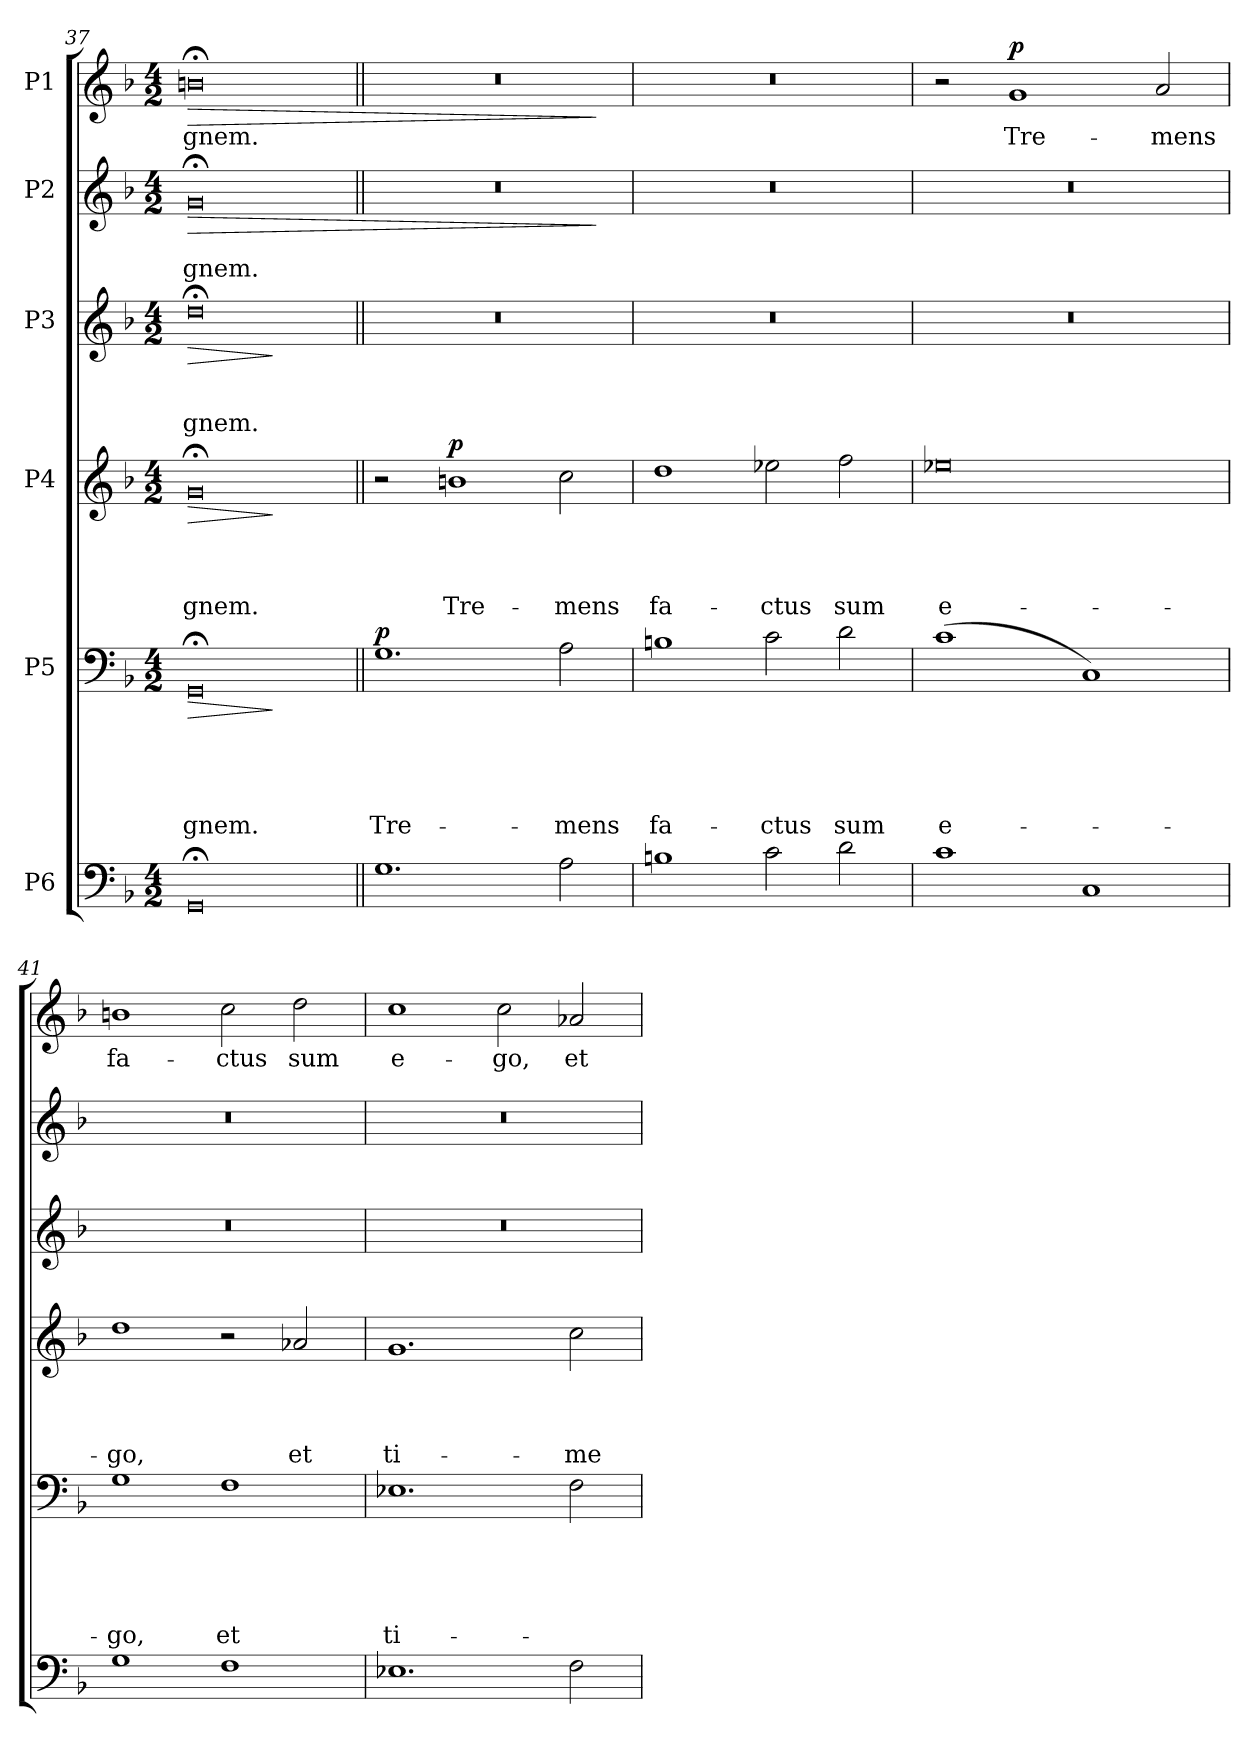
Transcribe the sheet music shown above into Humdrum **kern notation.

**kern	**kern	**text	**text	**text	**text	**text	**dynam	**kern	**text	**text	**text	**text	**dynam	**kern	**text	**text	**text	**dynam	**kern	**text	**text	**dynam	**kern	**text	**dynam
*part6	*part5	*part5	*part5	*part5	*part5	*part5	*part5	*part4	*part4	*part4	*part4	*part4	*part4	*part3	*part3	*part3	*part3	*part3	*part2	*part2	*part2	*part2	*part1	*part1	*part1
*staff6	*staff5	*staff5	*staff5	*staff5	*staff5	*staff5	*staff5	*staff4	*staff4	*staff4	*staff4	*staff4	*staff4	*staff3	*staff3	*staff3	*staff3	*staff3	*staff2	*staff2	*staff2	*staff2	*staff1	*staff1	*staff1
*I"P6	*I"P5	*	*	*	*	*	*	*I"P4	*	*	*	*	*	*I"P3	*	*	*	*	*I"P2	*	*	*	*I"P1	*	*
*clefF4	*clefF4	*	*	*	*	*	*	*clefG2	*	*	*	*	*	*clefG2	*	*	*	*	*clefG2	*	*	*	*clefG2	*	*
*	*	*	*	*	*	*	*	*ITrd7c12	*	*	*	*	*	*ITrd7c12	*	*	*	*	*	*	*	*	*	*	*
*k[b-]	*k[b-]	*	*	*	*	*	*	*k[b-]	*	*	*	*	*	*k[b-]	*	*	*	*	*k[b-]	*	*	*	*k[b-]	*	*
*F:	*F:	*	*	*	*	*	*	*F:	*	*	*	*	*	*F:	*	*	*	*	*F:	*	*	*	*F:	*	*
*M4/2	*M4/2	*	*	*	*	*	*	*M4/2	*	*	*	*	*	*M4/2	*	*	*	*	*M4/2	*	*	*	*M4/2	*	*
=37	=37	=37	=37	=37	=37	=37	=37	=37	=37	=37	=37	=37	=37	=37	=37	=37	=37	=37	=37	=37	=37	=37	=37	=37	=37
!	!	!	!	!	!	!LO:LY:b	!LO:HP:b	!	!	!	!	!LO:LY:b	!LO:HP:b	!	!	!	!LO:LY:b	!LO:HP:b	!	!	!LO:LY:b	!LO:HP:b	!	!LO:LY:b	!LO:HP:b
0GG;	0GG;	.	.	.	.	-gnem.	>	0G;	.	.	.	-gnem.	>	0d;<	.	.	-gnem.	>	0g;	.	-gnem.	>	0bn;<	-gnem.	>
.	.	.	.	.	.	.	]	.	.	.	.	.	]	.	.	.	.	]	.	.	.	.	.	.	.
=38||	=38||	=38||	=38||	=38||	=38||	=38||	=38||	=38||	=38||	=38||	=38||	=38||	=38||	=38||	=38||	=38||	=38||	=38||	=38||	=38||	=38||	=38||	=38||	=38||	=38||
!	!	!	!	!	!	!LO:LY:b	!LO:DY:a	!	!	!	!	!	!	!LO:N:vis=1	!	!	!	!	!LO:N:vis=1	!	!	!	!LO:N:vis=1	!	!
1.G	1.G	.	.	.	.	Tre-	p	2r	.	.	.	.	.	0r	.	.	.	.	0r	.	.	.	0r	.	.
!	!	!	!	!	!	!	!	!	!	!	!	!LO:LY:b	!LO:DY:a	!	!	!	!	!	!	!	!	!	!	!	!
.	.	.	.	.	.	.	.	1Bn	.	.	.	Tre-	p	.	.	.	.	.	.	.	.	.	.	.	.
!	!	!	!	!	!	!LO:LY:b	!	!	!	!	!	!LO:LY:b	!	!	!	!	!	!	!	!	!	!	!	!	!
2A\	2A\	.	.	.	.	-mens	.	2c\	.	.	.	-mens	.	.	.	.	.	.	.	.	.	.	.	.	.
.	.	.	.	.	.	.	.	.	.	.	.	.	.	.	.	.	.	.	.	.	.	]	.	.	]
!!LO:LB:g=z
=39	=39	=39	=39	=39	=39	=39	=39	=39	=39	=39	=39	=39	=39	=39	=39	=39	=39	=39	=39	=39	=39	=39	=39	=39	=39
!	!	!	!	!	!	!LO:LY:b	!	!	!	!	!	!LO:LY:b	!	!LO:N:vis=1	!	!	!	!	!LO:N:vis=1	!	!	!	!LO:N:vis=1	!	!
1Bn	1Bn	.	.	.	.	fa-	.	1d	.	.	.	fa-	.	0r	.	.	.	.	0r	.	.	.	0r	.	.
!	!	!	!	!	!	!LO:LY:b	!	!	!	!	!	!LO:LY:b	!	!	!	!	!	!	!	!	!	!	!	!	!
2c\	2c\	.	.	.	.	-ctus	.	2e-X\	.	.	.	-ctus	.	.	.	.	.	.	.	.	.	.	.	.	.
!	!	!	!	!	!	!LO:LY:b	!	!	!	!	!	!LO:LY:b	!	!	!	!	!	!	!	!	!	!	!	!	!
2d\	2d\	.	.	.	.	sum	.	2f\	.	.	.	sum	.	.	.	.	.	.	.	.	.	.	.	.	.
=40	=40	=40	=40	=40	=40	=40	=40	=40	=40	=40	=40	=40	=40	=40	=40	=40	=40	=40	=40	=40	=40	=40	=40	=40	=40
!	!	!	!	!	!	!LO:LY:b	!	!	!	!	!	!LO:LY:b	!	!LO:N:vis=1	!	!	!	!	!LO:N:vis=1	!	!	!	!	!	!
1c	(>1c	.	.	.	.	e-	.	0e-X	.	.	.	e-	.	0r	.	.	.	.	0r	.	.	.	2r	.	.
!	!	!	!	!	!	!	!	!	!	!	!	!	!	!	!	!	!	!	!	!	!	!	!	!LO:LY:b	!LO:DY:a
.	.	.	.	.	.	.	.	.	.	.	.	.	.	.	.	.	.	.	.	.	.	.	1g	Tre-	p
1C	1C)	.	.	.	.	.	.	.	.	.	.	.	.	.	.	.	.	.	.	.	.	.	.	.	.
!	!	!	!	!	!	!	!	!	!	!	!	!	!	!	!	!	!	!	!	!	!	!	!	!LO:LY:b	!
.	.	.	.	.	.	.	.	.	.	.	.	.	.	.	.	.	.	.	.	.	.	.	2a/	-mens	.
=41	=41	=41	=41	=41	=41	=41	=41	=41	=41	=41	=41	=41	=41	=41	=41	=41	=41	=41	=41	=41	=41	=41	=41	=41	=41
!	!	!	!	!	!	!LO:LY:b	!	!	!	!	!	!LO:LY:b	!	!LO:N:vis=1	!	!	!	!	!LO:N:vis=1	!	!	!	!	!LO:LY:b	!
1G	1G	.	.	.	.	-go,	.	1d	.	.	.	-go,	.	0r	.	.	.	.	0r	.	.	.	1bn	fa-	.
!	!	!	!	!	!	!LO:LY:b	!	!	!	!	!	!	!	!	!	!	!	!	!	!	!	!	!	!LO:LY:b	!
1F	1F	.	.	.	.	et	.	2r	.	.	.	.	.	.	.	.	.	.	.	.	.	.	2cc\	-ctus	.
!	!	!	!	!	!	!	!	!	!	!	!	!LO:LY:b	!	!	!	!	!	!	!	!	!	!	!	!LO:LY:b	!
.	.	.	.	.	.	.	.	2A-X/	.	.	.	et	.	.	.	.	.	.	.	.	.	.	2dd\	sum	.
=42	=42	=42	=42	=42	=42	=42	=42	=42	=42	=42	=42	=42	=42	=42	=42	=42	=42	=42	=42	=42	=42	=42	=42	=42	=42
!	!	!	!	!	!	!LO:LY:b	!	!	!	!	!	!LO:LY:b	!	!LO:N:vis=1	!	!	!	!	!LO:N:vis=1	!	!	!	!	!LO:LY:b	!
1.E-X	1.E-X	.	.	.	.	ti-	.	1.G	.	.	.	ti-	.	0r	.	.	.	.	0r	.	.	.	1cc	e-	.
!	!	!	!	!	!	!	!	!	!	!	!	!	!	!	!	!	!	!	!	!	!	!	!	!LO:LY:b	!
.	.	.	.	.	.	.	.	.	.	.	.	.	.	.	.	.	.	.	.	.	.	.	2cc\	-go,	.
!	!	!	!	!	!	!	!	!	!	!	!	!LO:LY:b	!	!	!	!	!	!	!	!	!	!	!	!LO:LY:b	!
2F\	2F\	.	.	.	.	.	.	2c\	.	.	.	-me-	.	.	.	.	.	.	.	.	.	.	2a-X/	et	.
=	=	=	=	=	=	=	=	=	=	=	=	=	=	=	=	=	=	=	=	=	=	=	=	=	=
*-	*-	*-	*-	*-	*-	*-	*-	*-	*-	*-	*-	*-	*-	*-	*-	*-	*-	*-	*-	*-	*-	*-	*-	*-	*-
